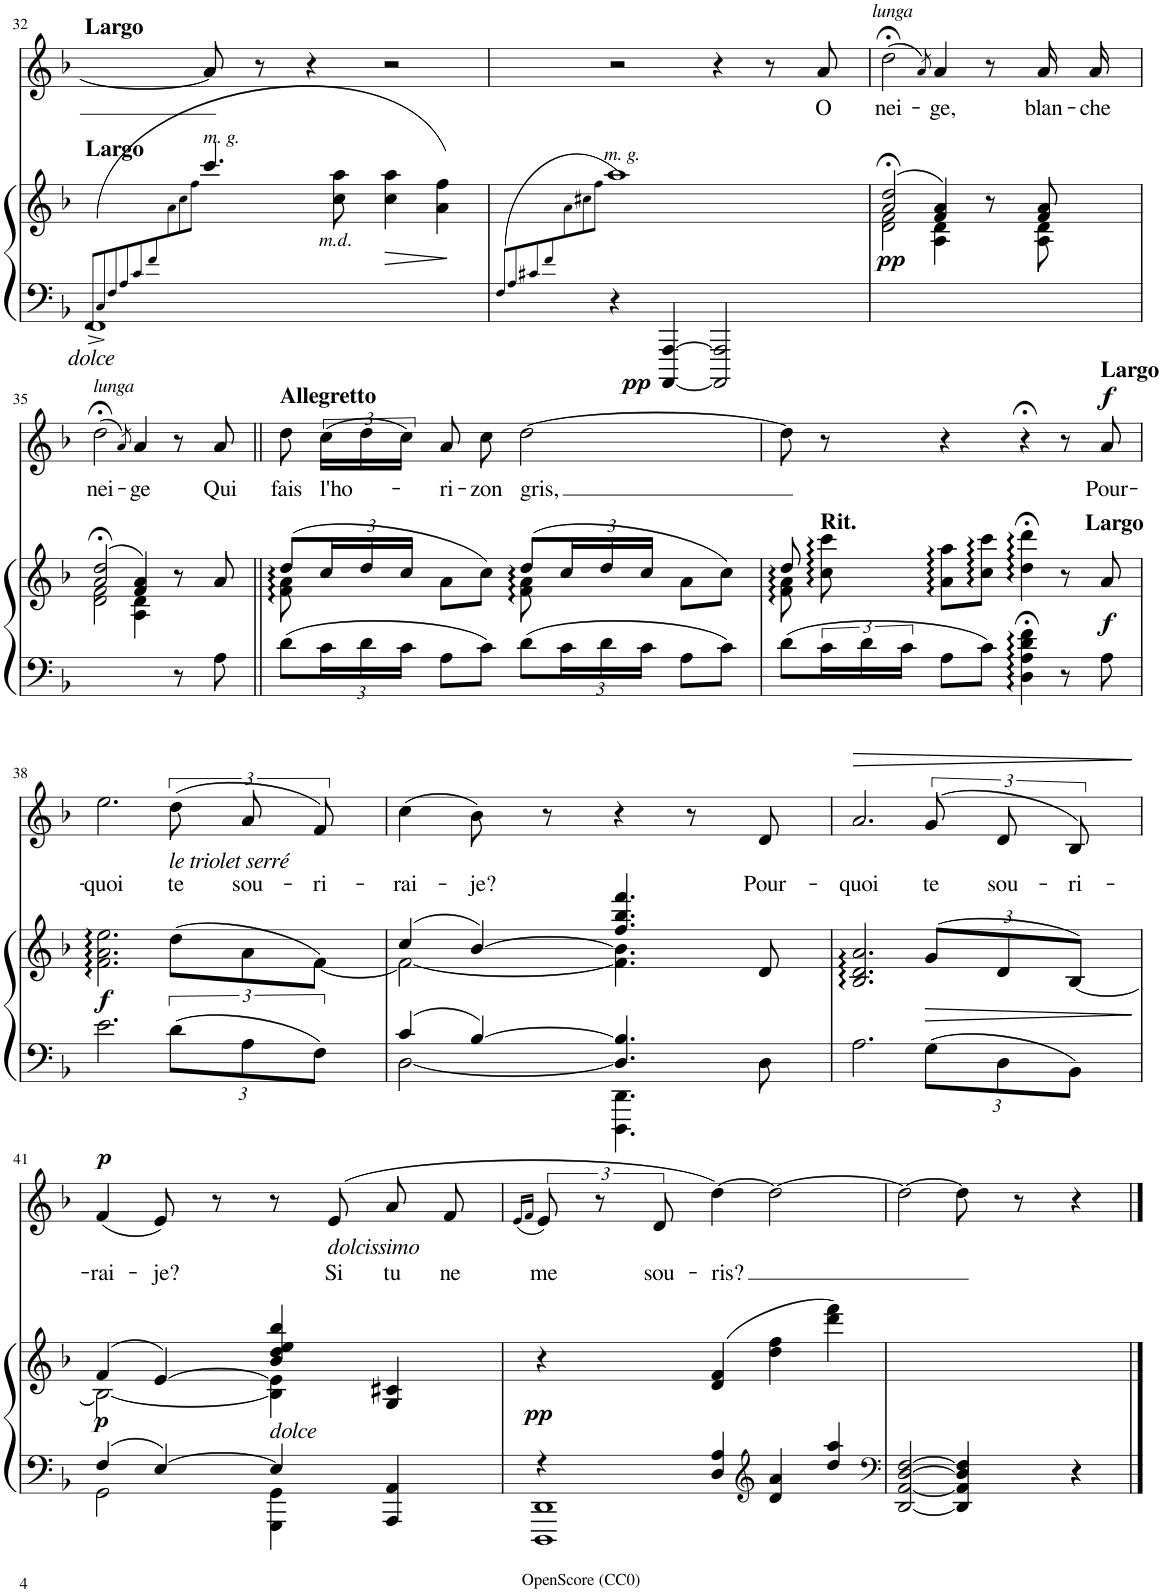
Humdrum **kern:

**kern	**kern	**dynam	**kern	**text	**dynam
*part2	*part2	*part2	*part1	*part1	*part1
*staff3	*staff2	*staff2/3	*staff1	*staff1	*staff1
*I"Piano	*	*	*I"Voice Chant	*	*
*I'Pno	*	*	*	*	*
!!LO:PB:g=z
*clefF4	*clefG2	*	*clefG2	*	*
*k[b-]	*k[b-]	*	*k[b-]	*	*
*M4/4	*M4/4	*	*M4/4	*	*
*met(c)	*met(c)	*	*met(c)	*	*
=32	=32	=32	=32	=32	=32
(>8qFF/L	.	.	.	.	.
8qC/	.	.	.	.	.
8qF/	.	.	.	.	.
8qA/	8qa\	.	.	.	.
8qc/	8qcc\	.	.	.	.
8qf/	8qff\J	.	.	.	.
*^	*	*	*	*	*
!	!	!	!	!LO:TX:a:B:t=Largo	!	!
!	!	!LO:TX:a:i:t=m. g.	!	!	!	!
!	!	!LO:TX:a:B:t=Largo	!	!	!	!
!LO:TX:b:i:t=dolce	!	!	!	!	!	!
1ryy	1FF^	4.ccc/	.	8a/]	.	.
.	.	.	.	8r	.	.
.	.	.	.	4r	.	.
!	!	!LO:TX:b:i:t=m.d	!	!	!	!
!	!	!LO:TX:b:t=.	!	!	!	!
.	.	8cc\ 8aa\	.	.	.	.
!	!	!	!LO:HP:b	!	!	!
.	.	4cc\ 4aa\	>	2r	.	.
.	.	4a\ 4ff\)	.	.	.	.
=33	=33	=33	=33	=33	=33	=33
(8qF/L	.	.	.	.	.	.
8qA/	.	8qa\	.	.	.	.
8qc#X/	.	8qcc#X\	.	.	.	.
8qf/	.	8qff\J	.	.	.	.
!	!	!LO:TX:a:i:t=m. g.	!	!	!	!
1ryy	4r	1aa)	.	2r	.	.
!	!	!	!LO:DY:b=2	!	!	!
.	[4AAAA/ [4AAA/	.	pp	.	.	.
.	2AAAA/] 2AAA/]	.	.	4r	.	.
.	.	.	.	8r	.	.
!	!	!	!	!	!LO:LY:b	!
.	.	.	.	8a/	O	.
*v	*v	*	*	*	*	*
=34	=34	=34	=34	=34	=34
*	*^	*	*	*	*
!	!	!	!	!LO:TX:a:i:t=lunga	!	!
!	!	!	!LO:DY:b	!	!LO:LY:b	!
1ryy	(2a/;< 2dd/;<	2d\ 2f\	pp	(2dd;<\	nei-	.
.	.	.	.	8qa/)	.	.
!	!	!	!	!	!LO:LY:b	!
.	4f/ 4a/)	4A\ 4d\	.	4a/	-ge,	.
.	8r	8ryy	.	8r	.	.
!	!	!	!	!	!LO:LY:b	!
.	8f/ 8a/	8A\ 8d\	.	16a/	blan-	.
!	!	!	!	!	!LO:LY:b	!
.	.	.	.	16a/	-che	.
!!LO:LB:g=z
=35	=35	=35	=35	=35	=35	=35
!	!	!	!	!LO:TX:a:i:t=lunga	!	!
!	!	!	!	!	!LO:LY:b	!
2.ryy	(>2a/;< 2dd/;<	2d\ 2f\	.	(2dd;<\	nei-	.
.	.	.	.	8qa/)	.	.
!	!	!	!	!	!LO:LY:b	!
.	4f/ 4a/)	4A\ 4d\	.	4a/	-ge	.
8r	8r	4ryy	.	8r	.	.
!	!	!	!	!	!LO:LY:b	!
8A\	8a/	.	.	8a/	Qui	.
=36||	=36||	=36||	=36||	=36||	=36||	=36||
!	!	!	!	!LO:TX:a:B:t=Allegretto	!	!
!	!	!	!	!	!LO:LY:b	!
8d\L	(8dd/L	8f\ 8a\	.	8dd\	fais	.
*Xbrackettup	*Xbrackettup	*	*	*	*	*
!	!	!	!	!	!LO:LY:b	!
24c\L	24cc/L	4.ryy	.	(24cc\LL	l'ho-	.
24d\	24dd/	.	.	24dd\	.	.
24c\JJ	24cc/JJ	.	.	24cc\JJ)	.	.
!	!	!	!	!	!LO:LY:b	!
8A\L	8a\L	.	.	8a/	-ri-	.
!	!	!	!	!	!LO:LY:b	!
8c\J	8cc\J)	.	.	8cc\	-zon	.
!	!	!	!	!	!LO:LY:b	!
8d\L	(8dd/L	8f\ 8a\	.	[2dd\	gris,	.
24c\L	24cc/L	4.ryy	.	.	.	.
24d\	24dd/	.	.	.	.	.
24c\JJ	24cc/JJ	.	.	.	.	.
8A\L	8a\L	.	.	.	.	.
8c\J	8cc\J)	.	.	.	.	.
=37	=37	=37	=37	=37	=37	=37
8d\L	8dd/	8f\ 8a\	.	8dd\]	.	.
*brackettup	*	*	*	*	*	*
!	!LO:TX:a:B:t=Rit.	!	!	!	!	!
24c\L	8cc\ 8ccc\	2..ryy	.	8r	.	.
24d\	.	.	.	.	.	.
24c\JJ	.	.	.	.	.	.
8A\L	8a\ 8aa\L	.	.	4r	.	.
8c\J	8cc\ 8ccc\J	.	.	.	.	.
4D\;< 4A\;< 4d\;< 4f\;<	4dd\;< 4ddd\;<	.	.	4r;<	.	.
8r	8r	.	.	8r	.	.
!	!	!	!	!LO:TX:a:B:t=Largo	!	!
!	!LO:TX:a:B:t=Largo	!	!	!	!	!
!	!	!	!LO:DY:b	!	!LO:LY:b	!LO:DY:a
8A\	8a/	.	f	8a/	-Pour-	f
*	*v	*v	*	*	*	*
!!LO:LB:g=z
=38	=38	=38	=38	=38	=38
!	!	!LO:DY:b	!	!LO:LY:b	!
2.e\	2.f\ 2.a\ 2.ee\	f	2.ee\	-quoi	.
*Xbrackettup	*brackettup	*	*	*	*
!	!	!	!LO:TX:b:i:t=le triolet serré	!	!
!	!	!	!	!LO:LY:b	!
12d\L	(>12dd\L	.	(12dd\	te	.
!	!	!	!	!LO:LY:b	!
12A\	12a\	.	12a/	sou-	.
!	!	!	!	!LO:LY:b	!
12F\J	[<12f\J)	.	12f/)	-ri-	.
=39	=39	=39	=39	=39	=39
*^	*^	*	*	*	*
!	!	!	!	!	!	!LO:LY:b	!
4c/	[2D\	(4cc/	2f\_	.	(4cc\	-rai-	.
!	!	!	!	!	!	!LO:LY:b	!
[4B-/	.	[>4b-/)	.	.	8b-\)	-je?	.
.	.	.	.	.	8r	.	.
4.D/] 4.B-/]	4.DDD\ 4.DD\	4.ff/ 4.bb-/ 4.fff/	4.f\] 4.b-\]	.	4r	.	.
.	.	.	.	.	8r	.	.
!	!	!	!	!	!	!LO:LY:b	!
8D\	8ryy	8d/	8ryy	.	8d/	Pour-	.
=40	=40	=40	=40	=40	=40	=40	=40
!	!	!	!	!	!	!LO:LY:b	!LO:HP:b
*v	*v	*	*	*	*	*	*
*	*v	*v	*	*	*	*
2.A\	2.B-/ 2.d/ 2.a/	.	2.a/	-quoi	>
*	*Xbrackettup	*	*	*	*
!	!	!	!	!LO:LY:b	!
12G\L	(>12g/L	.	(>12g/	te	.
!	!	!	!	!LO:LY:b	!
12D\	12d/	.	12d/	sou-	.
!	!	!	!	!LO:LY:b	!
12BB-\J	[<12B-/J)	.	12B-/)	-ri-	.
.	.	]	.	.	]
!!LO:LB:g=z
=41	=41	=41	=41	=41	=41
*^	*^	*	*	*	*
!	!	!	!	!LO:DY:b	!	!LO:LY:b	!LO:DY:a
4F/	2GG\	(4f/	2B-\_	p	(4f/	-rai-	p
!	!	!	!	!	!	!LO:LY:b	!
[4E/	.	[>4e/)	.	.	8e/)	-je?	.
.	.	.	.	.	8r	.	.
!	!	!LO:TX:b:i:t=dolce	!	!	!	!	!
4E/]	4GGG\ 4GG\	4b-/ 4dd/ 4ee/ 4bb-/	4B-\] 4e\]	.	8r	.	.
!	!	!	!	!	!LO:TX:b:i:t=dolcissimo	!	!
!	!	!	!	!	!	!LO:LY:b	!
.	.	.	.	.	(>8e/	Si	.
!	!	!	!	!	!	!LO:LY:b	!
4AAA/ 4AA/	4ryy	4G/ 4c#X/	4ryy	.	8a/	tu	.
!	!	!	!	!	!	!LO:LY:b	!
.	.	.	.	.	8f/	ne	.
*	*	*v	*v	*	*	*	*
=42	=42	=42	=42	=42	=42	=42
.	.	.	.	(16qe/LL	.	.
.	.	.	.	16qf/JJ	.	.
!	!	!	!LO:DY:b	!	!LO:LY:b	!
4r	1DDD 1DD	4r	pp	12e/)	me	.
.	.	.	.	12r	.	.
!	!	!	!	!	!LO:LY:b	!
.	.	.	.	12d/	sou-	.
!	!	!	!	!	!LO:LY:b	!
4D/ 4A/	.	(4d/ 4f/	.	[4dd\)	-ris?	.
*clefG2	*	*	*	*	*	*
4d/ 4a/	.	4dd\ 4ff\	.	2dd\_	.	.
4dd/ 4aa/	.	4ddd\ 4fff\)	.	.	.	.
=43	=43	=43	=43	=43	=43	=43
*clefF4	*	*	*	*	*	*
[>2D/ [2F/	[2DD/ [<2AA/	2.ryy	.	2dd\_	.	.
4D/] 4F/]	4DD/] 4AA/]	.	.	8dd\]	.	.
.	.	.	.	8r	.	.
4ryy	4r	4r	.	4r	.	.
*v	*v	*	*	*	*	*
==	==	==	==	==	==
*-	*-	*-	*-	*-	*-
